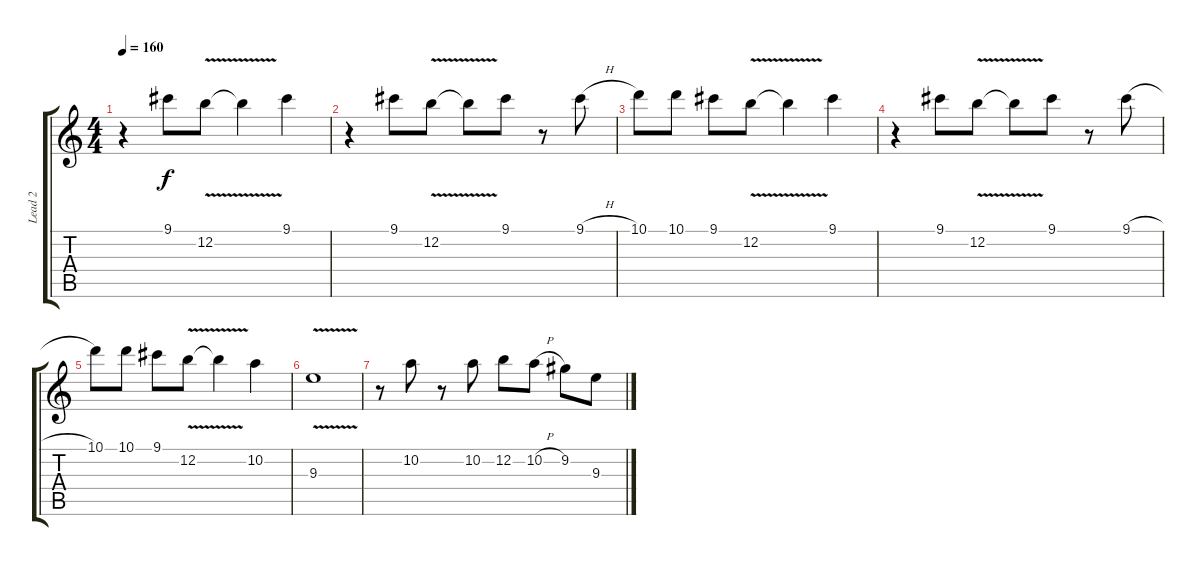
\track ("Lead 2" "Lead 2") {instrument distortionguitar}
\staff {score tabs}
\tuning (E4 B3 G3 D3 A2 E2) {hide}
\ts (4 4)
\tempo 160
\clef g2
\ks c
r.4{dy f} 9.1.8 12.2{v}.8 12.2{t}.4 9.1.4 |
r.4 9.1.8 12.2{v}.8 12.2{t}.8 9.1.8 r.8 9.1{h}.8 |
10.1.8 10.1.8 9.1.8 12.2{v}.8 12.2{t}.4 9.1.4 |
r.4 9.1.8 12.2{v}.8 12.2{t}.8 9.1.8 r.8 9.1{h}.8 |
10.1.8 10.1.8 9.1.8 12.2{v}.8 12.2{t}.4 10.2.4 |
9.3{v}.1 |
r.8 10.2.8 r.8 10.2.8 12.2.8 10.2{h}.8 9.2.8 9.3.8
